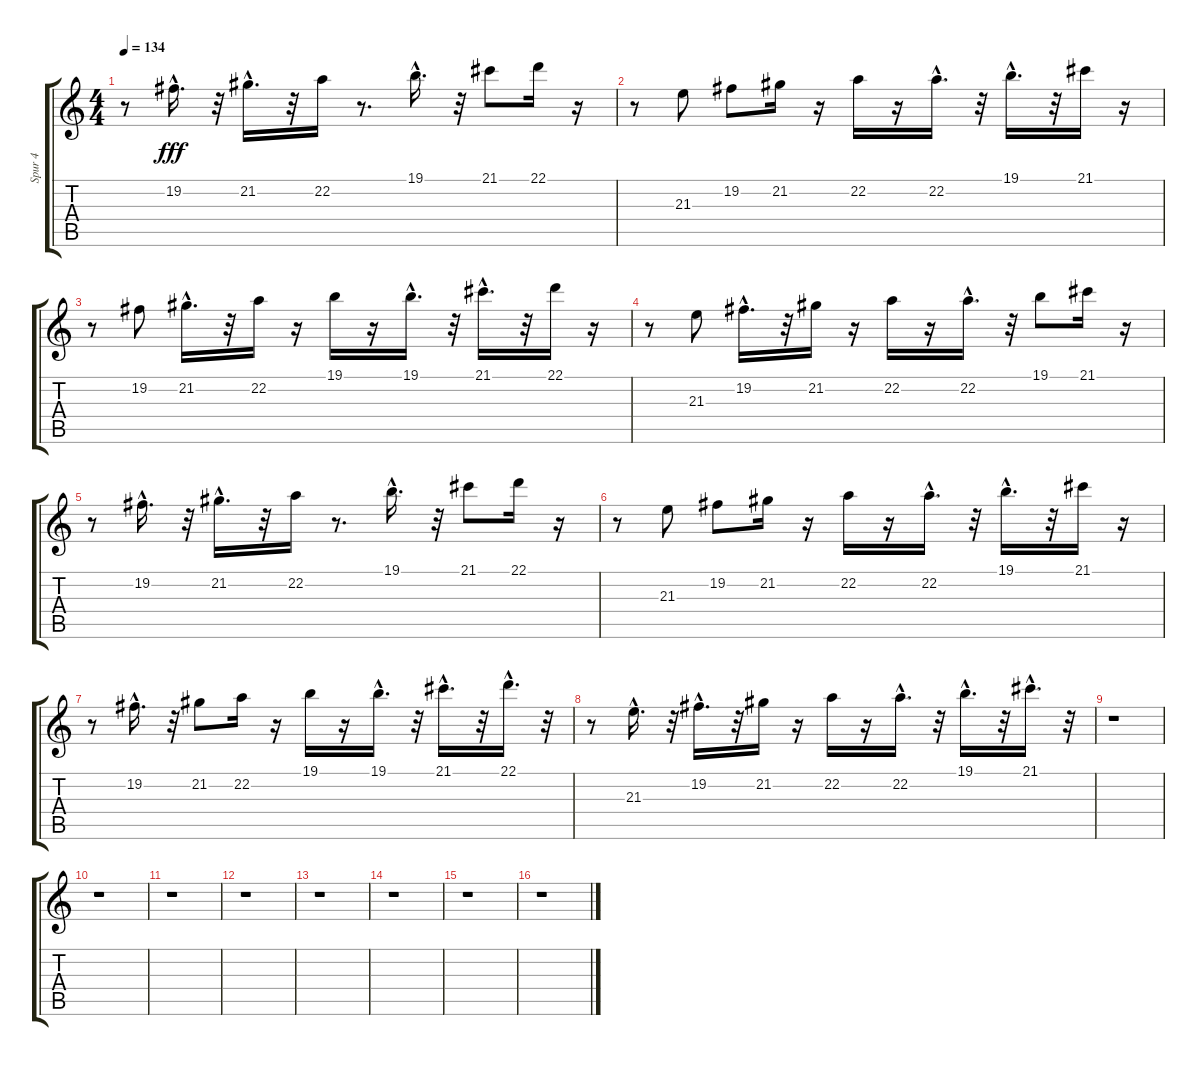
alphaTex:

\track ("Spur 4" "Spur 4") {instrument drawbarorgan}
\staff {score tabs}
\tuning (E4 B3 G3 D3 A2 E2) {hide}
\ts (4 4)
\tempo 134
\clef g2
\ks c
r.8{dy fff} 19.2{hac}.16{d} r.32 21.2{hac}.16{d} r.32 22.2.16 r.8{d} 19.1{hac}.16{d} r.32 21.1.8 22.1.16 r.16 |
r.8 21.3.8 19.2.8 21.2.16 r.16 22.2.16 r.16 22.2{hac}.16{d} r.32 19.1{hac}.16{d} r.32 21.1.16 r.16 |
r.8 19.2.8 21.2{hac}.16{d} r.32 22.2.16 r.16 19.1.16 r.16 19.1{hac}.16{d} r.32 21.1{hac}.16{d} r.32 22.1.16 r.16 |
r.8 21.3.8 19.2{hac}.16{d} r.32 21.2.16 r.16 22.2.16 r.16 22.2{hac}.16{d} r.32 19.1.8 21.1.16 r.16 |
r.8 19.2{hac}.16{d} r.32 21.2{hac}.16{d} r.32 22.2.16 r.8{d} 19.1{hac}.16{d} r.32 21.1.8 22.1.16 r.16 |
r.8 21.3.8 19.2.8 21.2.16 r.16 22.2.16 r.16 22.2{hac}.16{d} r.32 19.1{hac}.16{d} r.32 21.1.16 r.16 |
r.8 19.2{hac}.16{d} r.32 21.2.8 22.2.16 r.16 19.1.16 r.16 19.1{hac}.16{d} r.32 21.1{hac}.16{d} r.32 22.1{hac}.16{d} r.32 |
r.8 21.3{hac}.16{d} r.32 19.2{hac}.16{d} r.32 21.2.16 r.16 22.2.16 r.16 22.2{hac}.16{d} r.32 19.1{hac}.16{d} r.32 21.1{hac}.16{d} r.32 |
r.1 |
r.1 |
r.1 |
r.1 |
r.1 |
r.1 |
r.1 |
r.1
